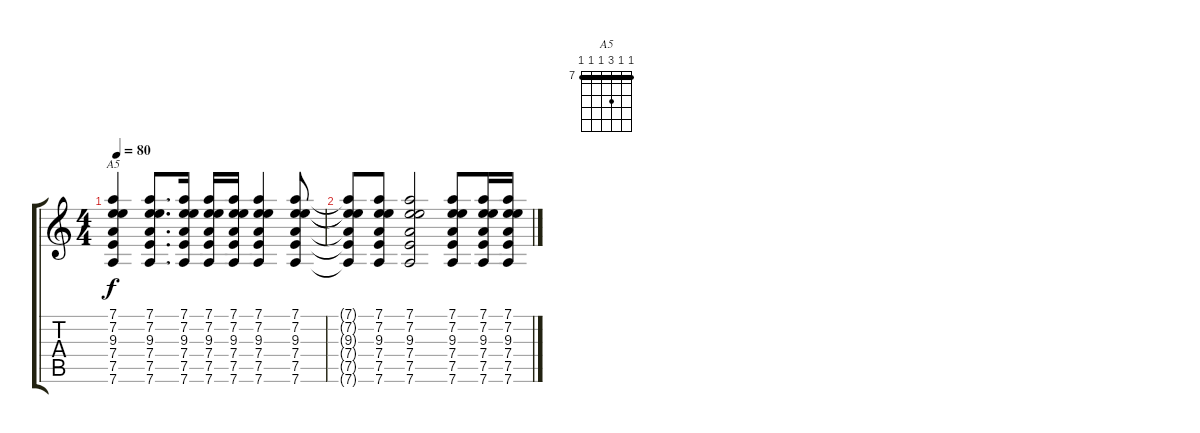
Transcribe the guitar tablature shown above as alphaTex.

\track "" {instrument acousticguitarsteel}
\staff {score tabs}
\tuning (D4 A3 G3 D3 A2 D2) {hide}
\chord ("A5" 7 7 9 7 7 7) {firstfret 7 barre 7}
\ts (4 4)
\tempo 80
\clef g2
\ks c
(7.1 7.2 9.3 7.4 7.5 7.6).4{ch "A5" dy f} (7.1 7.2 9.3 7.4 7.5 7.6).8{d} (7.1 7.2 9.3 7.4 7.5 7.6).16 (7.1 7.2 9.3 7.4 7.5 7.6).16 (7.1 7.2 9.3 7.4 7.5 7.6).16 (7.1 7.2 9.3 7.4 7.5 7.6).4 (7.1 7.2 9.3 7.4 7.5 7.6).8 |
(7.1{t} 7.2{t} 9.3{t} 7.4{t} 7.5{t} 7.6{t}).8 (7.1 7.2 9.3 7.4 7.5 7.6).8 (7.1 7.2 9.3 7.4 7.5 7.6).2 (7.1 7.2 9.3 7.4 7.5 7.6).8 (7.1 7.2 9.3 7.4 7.5 7.6).16 (7.1 7.2 9.3 7.4 7.5 7.6).16
